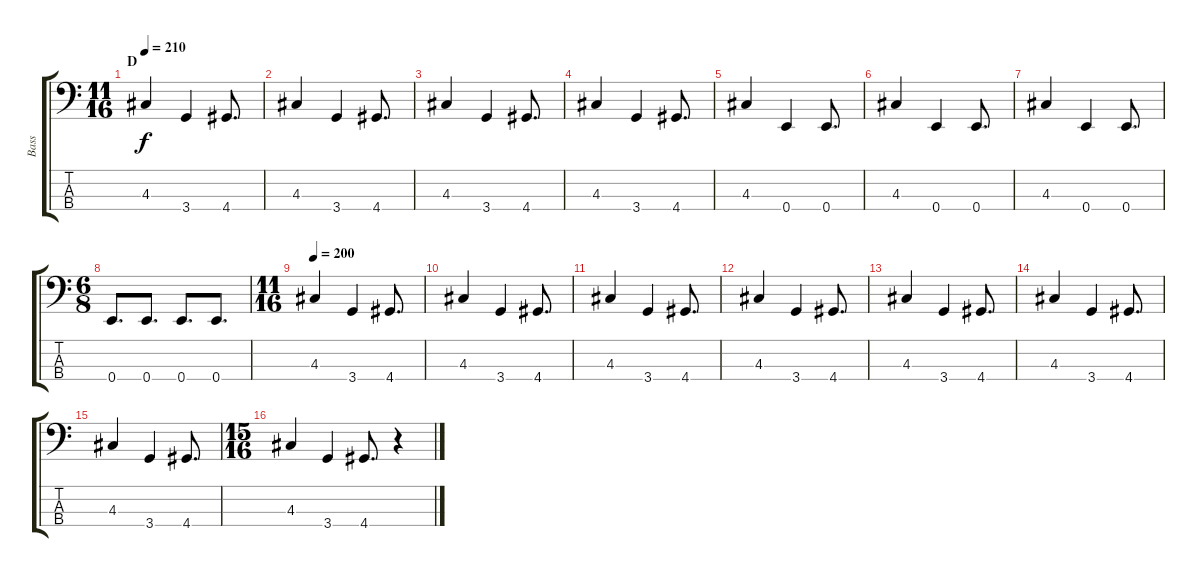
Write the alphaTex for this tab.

\track ("Bass" "Bass") {instrument electricbasspick}
\staff {score tabs}
\tuning (G2 D2 A1 E1) {hide}
\ts (11 16)
\section ("" "D")
\tempo 210
\clef f4
\ks c
4.3.4{dy f volume 11} 3.4.4 4.4.8{d} |
4.3.4 3.4.4 4.4.8{d} |
4.3.4 3.4.4 4.4.8{d} |
4.3.4 3.4.4 4.4.8{d} |
4.3.4 0.4.4 0.4.8{d} |
4.3.4 0.4.4 0.4.8{d} |
4.3.4 0.4.4 0.4.8{d} |
\ts (6 8)
0.4.8{d} 0.4.8{d} 0.4.8{d} 0.4.8{d} |
\ts (11 16)
\tempo 200
4.3.4 3.4.4 4.4.8{d} |
4.3.4 3.4.4 4.4.8{d} |
4.3.4 3.4.4 4.4.8{d} |
4.3.4 3.4.4 4.4.8{d} |
4.3.4 3.4.4 4.4.8{d} |
4.3.4 3.4.4 4.4.8{d} |
4.3.4 3.4.4 4.4.8{d} |
\ts (15 16)
4.3.4 3.4.4 4.4.8{d} r.4
